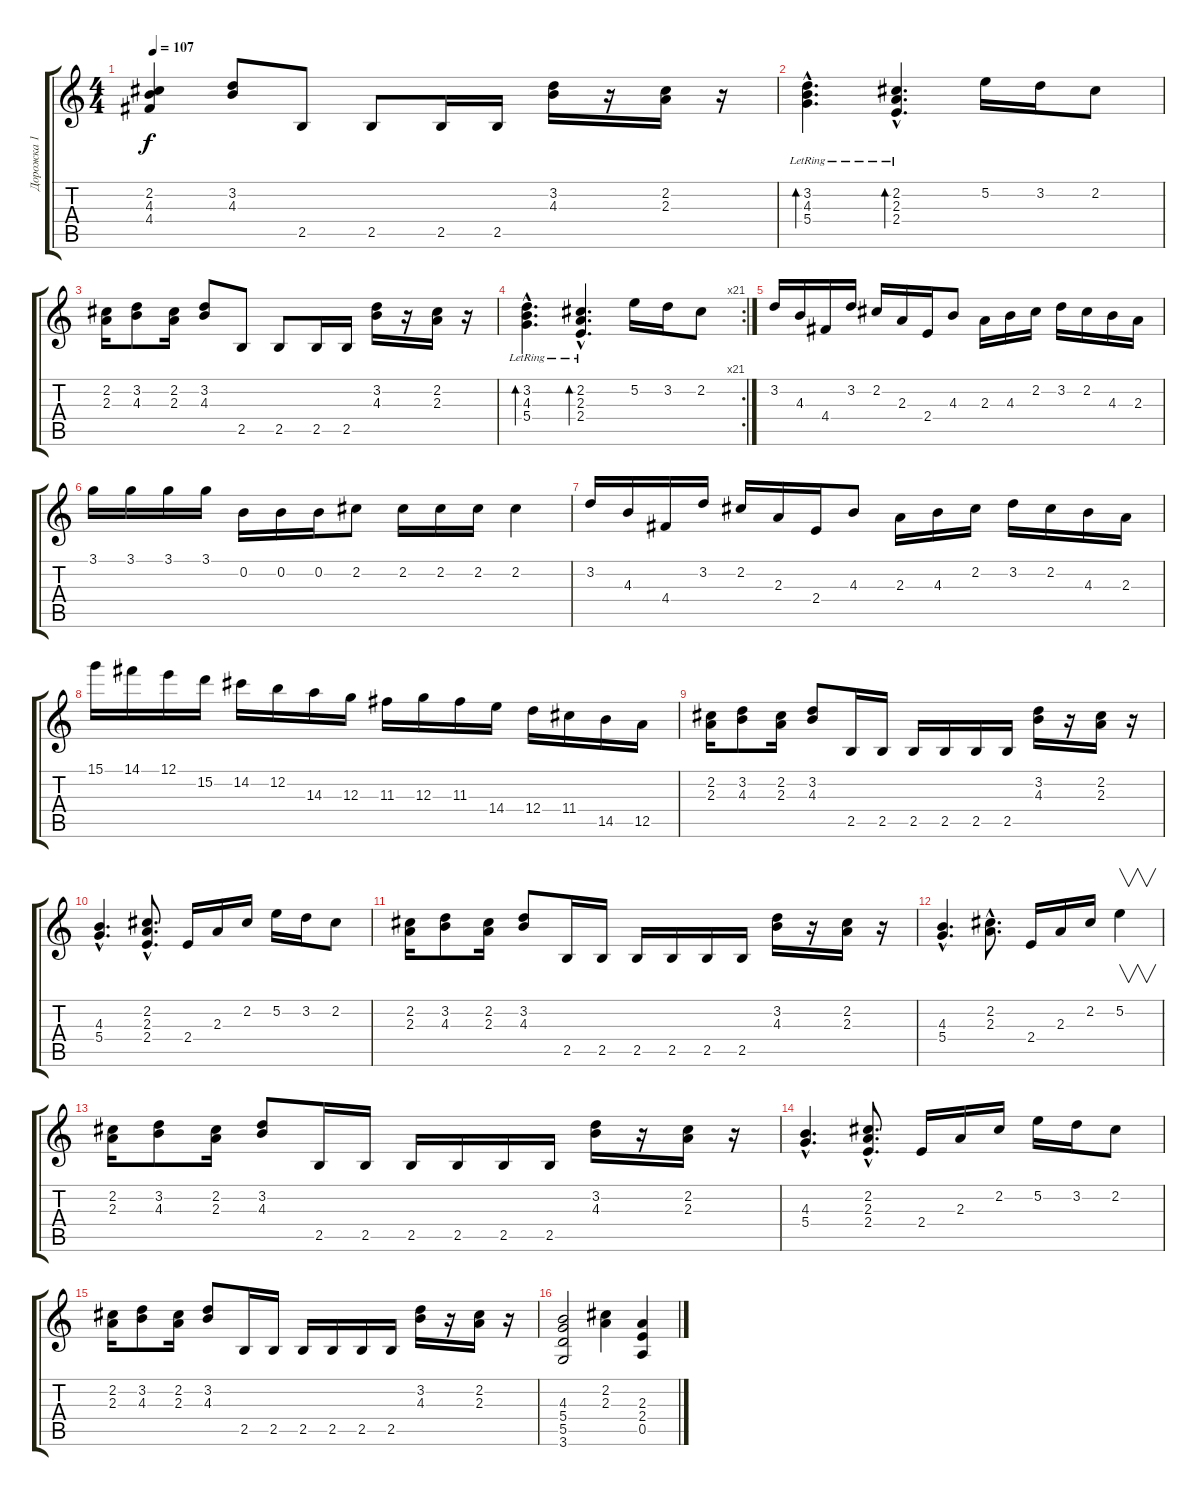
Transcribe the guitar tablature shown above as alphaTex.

\track ("Дорожка 1" "Дорожка 1") {instrument distortionguitar}
\staff {score tabs}
\tuning (E4 B3 G3 D3 A2 E2) {hide}
\ts (4 4)
\tempo 107
\clef g2
\ks c
(2.2 4.3 4.4).4{dy f} (3.2 4.3).8 2.5.8 2.5.8 2.5.16 2.5.16 (3.2 4.3).16 r.16 (2.2 2.3).16 r.16 |
(3.2{hac lr} 4.3{hac lr} 5.4{hac lr}).4{d bd 60} (2.2{hac lr} 2.3{hac lr} 2.4{hac lr}).4{d bd 60} 5.2.16 3.2.16 2.2.8 |
(2.2 2.3).16 (3.2 4.3).8 (2.2 2.3).16 (3.2 4.3).8 2.5.8 2.5.8 2.5.16 2.5.16 (3.2 4.3).16 r.16 (2.2 2.3).16 r.16 |
\rc 21
(3.2{hac lr} 4.3{hac lr} 5.4{hac lr}).4{d bd 60} (2.2{hac lr} 2.3{hac lr} 2.4{hac lr}).4{d bd 60} 5.2.16 3.2.16 2.2.8 |
3.2.16{instrument distortionguitar} 4.3.16 4.4.16 3.2.16 2.2.16 2.3.16 2.4.16 4.3.8 2.3.16 4.3.16 2.2.16 3.2.16 2.2.16 4.3.16 2.3.16 |
3.1.16 3.1.16 3.1.16 3.1.16 0.2.16 0.2.16 0.2.16 2.2.8 2.2.16 2.2.16 2.2.16 2.2.4 |
3.2.16 4.3.16 4.4.16 3.2.16 2.2.16 2.3.16 2.4.16 4.3.8 2.3.16 4.3.16 2.2.16 3.2.16 2.2.16 4.3.16 2.3.16 |
15.1.16 14.1.16 12.1.16 15.2.16 14.2.16 12.2.16 14.3.16 12.3.16 11.3.16 12.3.16 11.3.16 14.4.16 12.4.16 11.4.16 14.5.16 12.5.16 |
(2.2 2.3).16 (3.2 4.3).8 (2.2 2.3).16 (3.2 4.3).8 2.5.16 2.5.16 2.5.16 2.5.16 2.5.16 2.5.16 (3.2 4.3).16 r.16 (2.2 2.3).16 r.16 |
(4.3{hac} 5.4{hac}).4{d} (2.2{hac} 2.3{hac} 2.4{hac}).8{d} 2.4.16 2.3.16 2.2.16 5.2.16 3.2.16 2.2.8 |
(2.2 2.3).16 (3.2 4.3).8 (2.2 2.3).16 (3.2 4.3).8 2.5.16 2.5.16 2.5.16 2.5.16 2.5.16 2.5.16 (3.2 4.3).16 r.16 (2.2 2.3).16 r.16 |
(4.3{hac} 5.4{hac}).4{d} (2.2{hac} 2.3{hac}).8{d} 2.4.16 2.3.16 2.2.16 5.2.4{v} |
(2.2 2.3).16 (3.2 4.3).8 (2.2 2.3).16 (3.2 4.3).8 2.5.16 2.5.16 2.5.16 2.5.16 2.5.16 2.5.16 (3.2 4.3).16 r.16 (2.2 2.3).16 r.16 |
(4.3{hac} 5.4{hac}).4{d} (2.2{hac} 2.3{hac} 2.4{hac}).8{d} 2.4.16 2.3.16 2.2.16 5.2.16 3.2.16 2.2.8 |
(2.2 2.3).16 (3.2 4.3).8 (2.2 2.3).16 (3.2 4.3).8 2.5.16 2.5.16 2.5.16 2.5.16 2.5.16 2.5.16 (3.2 4.3).16 r.16 (2.2 2.3).16 r.16 |
(4.3 5.4 5.5 3.6).2 (2.2 2.3).4 (2.3 2.4 0.5).4
